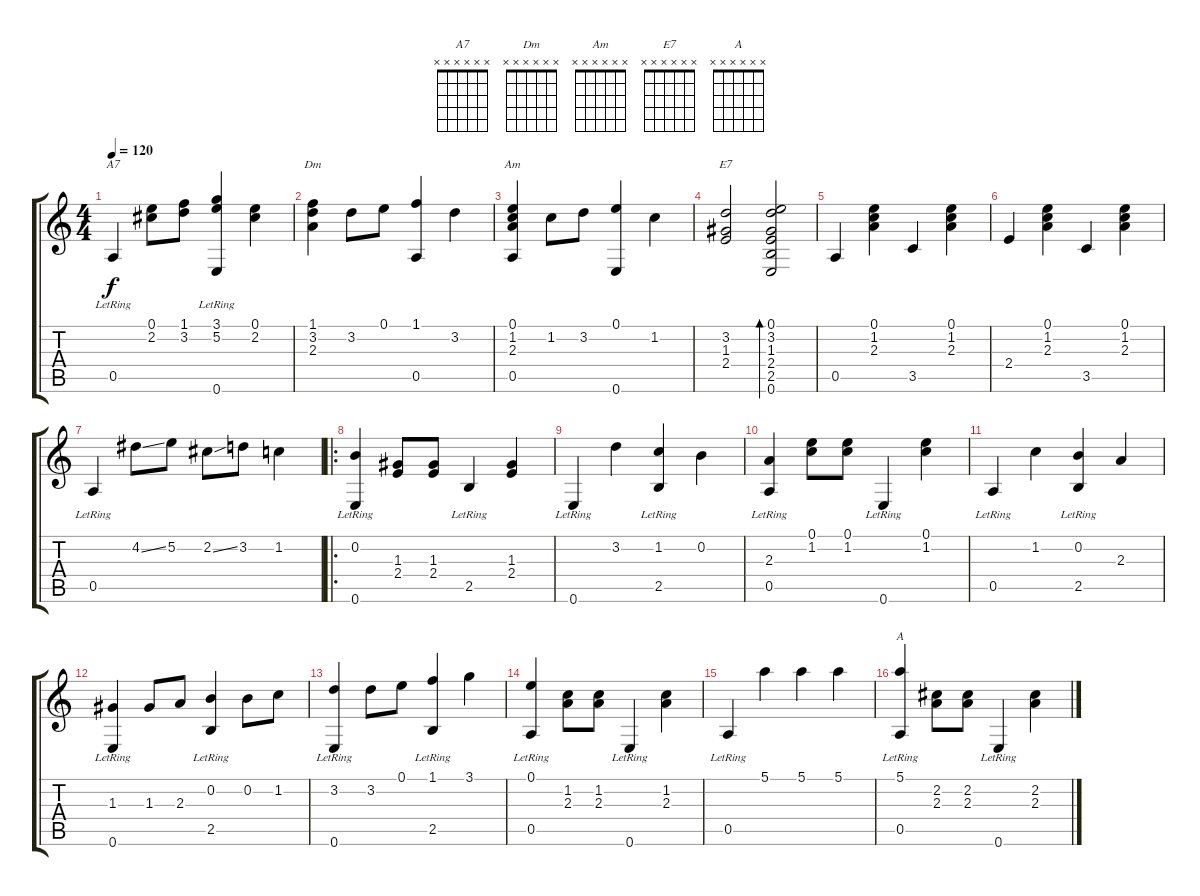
\track "" {instrument acousticguitarnylon}
\staff {score tabs}
\tuning (E4 B3 G3 D3 A2 E2) {hide}
\chord ("A7" x x x x x x)
\chord ("Dm" x x x x x x)
\chord ("Am" x x x x x x)
\chord ("E7" x x x x x x)
\chord ("A" x x x x x x)
\ts (4 4)
\tempo 120
\clef g2
\ks c
0.5{lr}.4{ch "A7" dy f instrument acousticguitarnylon} (0.1 2.2).8 (1.1 3.2).8 (3.1 5.2 0.6{lr}).4 (0.1 2.2).4 |
(1.1 3.2 2.3).4{ch "Dm"} 3.2.8 0.1.8 (1.1 0.5).4 3.2.4 |
(0.1 1.2 2.3 0.5).4{ch "Am"} 1.2.8 3.2.8 (0.1 0.6).4 1.2.4 |
(3.2 1.3 2.4).2{ch "E7"} (0.1 3.2 1.3 2.4 2.5 0.6).2{bd 240} |
0.5.4 (0.1 1.2 2.3).4 3.5.4 (0.1 1.2 2.3).4 |
2.4.4 (0.1 1.2 2.3).4 3.5.4 (0.1 1.2 2.3).4 |
0.5{lr}.4 4.2{ss}.8 5.2.8 2.2{ss}.8 3.2.8 1.2.4 |
\ro
(0.2 0.6{lr}).4 (1.3 2.4).8 (1.3 2.4).8 2.5{lr}.4 (1.3 2.4).4 |
0.6{lr}.4 3.2.4 (1.2 2.5{lr}).4 0.2.4 |
(2.3 0.5{lr}).4 (0.1 1.2).8 (0.1 1.2).8 0.6{lr}.4 (0.1 1.2).4 |
0.5{lr}.4 1.2.4 (0.2 2.5{lr}).4 2.3.4 |
(1.3 0.6{lr}).4 1.3.8 2.3.8 (0.2 2.5{lr}).4 0.2.8 1.2.8 |
(3.2 0.6{lr}).4 3.2.8 0.1.8 (1.1 2.5{lr}).4 3.1.4 |
(0.1 0.5{lr}).4 (1.2 2.3).8 (1.2 2.3).8 0.6{lr}.4 (1.2 2.3).4 |
0.5{lr}.4 5.1.4 5.1.4 5.1.4 |
(5.1 0.5{lr}).4{ch "A"} (2.2 2.3).8 (2.2 2.3).8 0.6{lr}.4 (2.2 2.3).4
